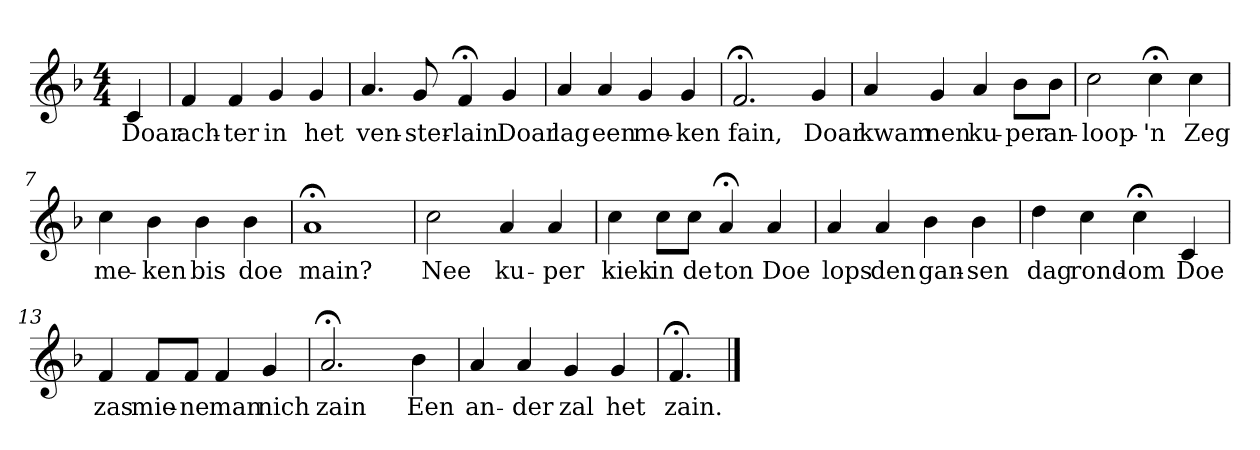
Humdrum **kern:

**kern	**text
*part1	*part1
*staff1	*staff1
*k[b-]	*
*F:	*
*M4/4	*
*MM120	*
=	=
4c	Doar
=1	=1
4f	ach-
4f	-ter
4g	in
4g	het
=2	=2
4.a	ven-
8g	-ster-
4f;<	-lain
4g	Doar
=3	=3
4a	lag
4a	een
4g	me-
4g	-ken
=4	=4
2.f;<	fain,
4g	Doar
=5	=5
4a	kwam
4g	nen
4a	ku-
8b-L	-per
8b-J	an-
=6	=6
2cc	-loop-
4cc;<	-'n
4cc	Zeg
=7	=7
4cc	me-
4b-	-ken
4b-	bis
4b-	doe
=8	=8
1a;<	main?
=9	=9
2cc	Nee
4a	ku-
4a	-per
=10	=10
4cc	kiek
8ccL	in
8ccJ	de
4a;<	ton
4a	Doe
=11	=11
4a	lops
4a	den
4b-	gan-
4b-	-sen
=12	=12
4dd	dag
4cc	rond-
4cc;<	-om
4c	Doe
=13	=13
4f	zas
8fL	mie-
8fJ	-ne
4f	man
4g	nich
=14	=14
2.a;<	zain
4b-	Een
=15	=15
4a	an-
4a	-der
4g	zal
4g	het
=16	=16
4.f;<	zain.
==	==
*-	*-
